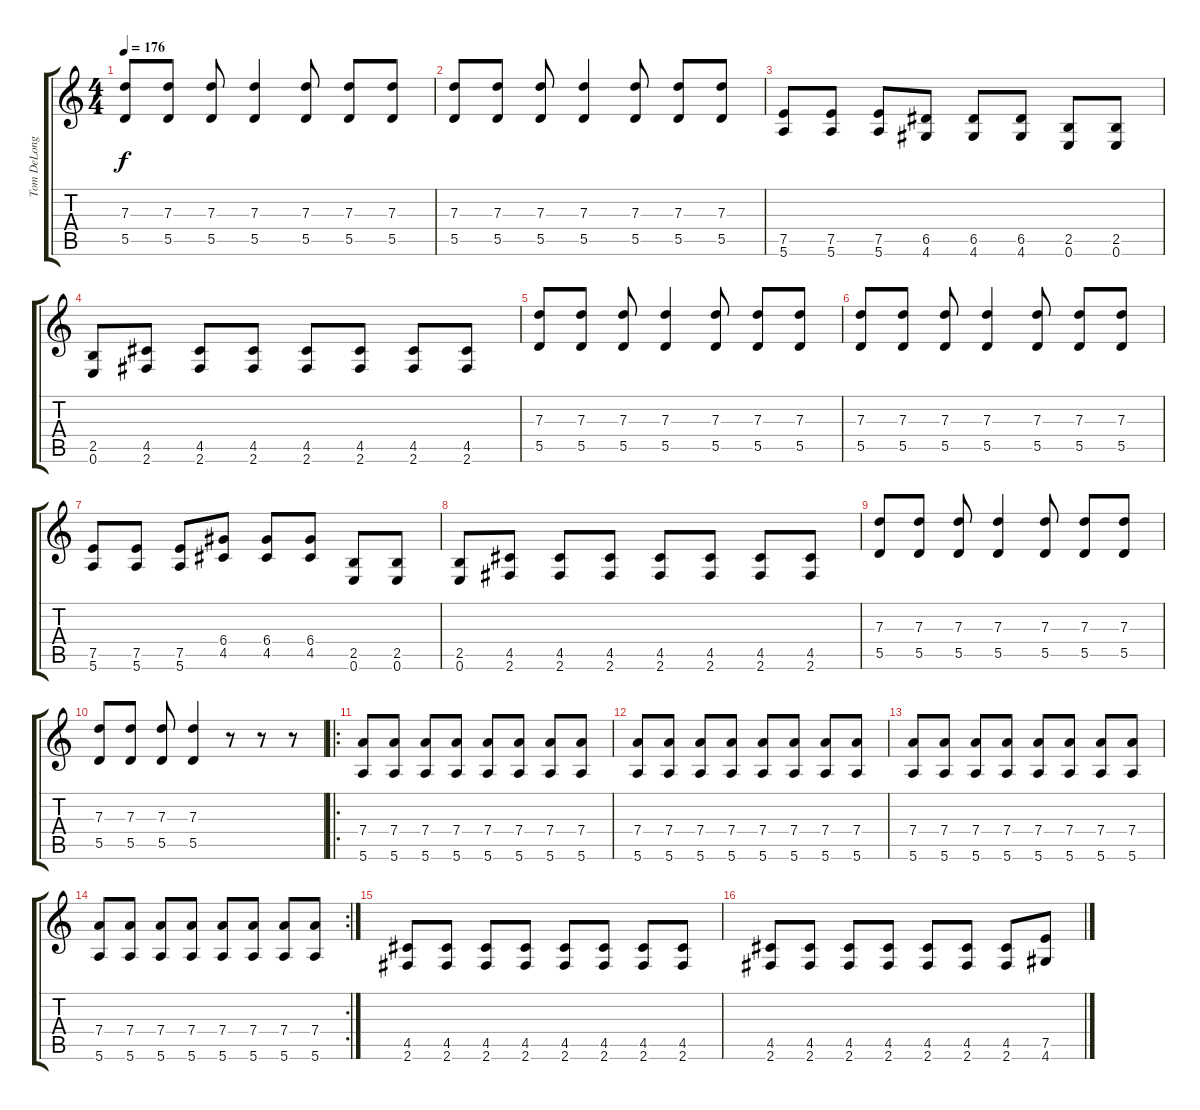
\track ("Tom DeLonge - Guitar" "Tom DeLong") {instrument overdrivenguitar}
\staff {score tabs}
\tuning (E4 B3 G3 D3 A2 E2) {hide}
\ts (4 4)
\tempo 176
\clef g2
\ks c
(7.3 5.5).8{dy f} (7.3 5.5).8 (7.3 5.5).8 (7.3 5.5).4 (7.3 5.5).8 (7.3 5.5).8 (7.3 5.5).8 |
(7.3 5.5).8 (7.3 5.5).8 (7.3 5.5).8 (7.3 5.5).4 (7.3 5.5).8 (7.3 5.5).8 (7.3 5.5).8 |
(7.5 5.6).8 (7.5 5.6).8 (7.5 5.6).8 (6.5 4.6).8 (6.5 4.6).8 (6.5 4.6).8 (2.5 0.6).8 (2.5 0.6).8 |
(2.5 0.6).8 (4.5 2.6).8 (4.5 2.6).8 (4.5 2.6).8 (4.5 2.6).8 (4.5 2.6).8 (4.5 2.6).8 (4.5 2.6).8 |
(7.3 5.5).8 (7.3 5.5).8 (7.3 5.5).8 (7.3 5.5).4 (7.3 5.5).8 (7.3 5.5).8 (7.3 5.5).8 |
(7.3 5.5).8 (7.3 5.5).8 (7.3 5.5).8 (7.3 5.5).4 (7.3 5.5).8 (7.3 5.5).8 (7.3 5.5).8 |
(7.5 5.6).8 (7.5 5.6).8 (7.5 5.6).8 (6.4 4.5).8 (6.4 4.5).8 (6.4 4.5).8 (2.5 0.6).8 (2.5 0.6).8 |
(2.5 0.6).8 (4.5 2.6).8 (4.5 2.6).8 (4.5 2.6).8 (4.5 2.6).8 (4.5 2.6).8 (4.5 2.6).8 (4.5 2.6).8 |
(7.3 5.5).8 (7.3 5.5).8 (7.3 5.5).8 (7.3 5.5).4 (7.3 5.5).8 (7.3 5.5).8 (7.3 5.5).8 |
(7.3 5.5).8 (7.3 5.5).8 (7.3 5.5).8 (7.3 5.5).4 r.8 r.8 r.8 |
\ro
(7.4 5.6).8 (7.4 5.6).8 (7.4 5.6).8 (7.4 5.6).8 (7.4 5.6).8 (7.4 5.6).8 (7.4 5.6).8 (7.4 5.6).8 |
(7.4 5.6).8 (7.4 5.6).8 (7.4 5.6).8 (7.4 5.6).8 (7.4 5.6).8 (7.4 5.6).8 (7.4 5.6).8 (7.4 5.6).8 |
(7.4 5.6).8 (7.4 5.6).8 (7.4 5.6).8 (7.4 5.6).8 (7.4 5.6).8 (7.4 5.6).8 (7.4 5.6).8 (7.4 5.6).8 |
\rc 2
(7.4 5.6).8 (7.4 5.6).8 (7.4 5.6).8 (7.4 5.6).8 (7.4 5.6).8 (7.4 5.6).8 (7.4 5.6).8 (7.4 5.6).8 |
(4.5 2.6).8 (4.5 2.6).8 (4.5 2.6).8 (4.5 2.6).8 (4.5 2.6).8 (4.5 2.6).8 (4.5 2.6).8 (4.5 2.6).8 |
(4.5 2.6).8 (4.5 2.6).8 (4.5 2.6).8 (4.5 2.6).8 (4.5 2.6).8 (4.5 2.6).8 (4.5 2.6).8 (7.5 4.6).8
